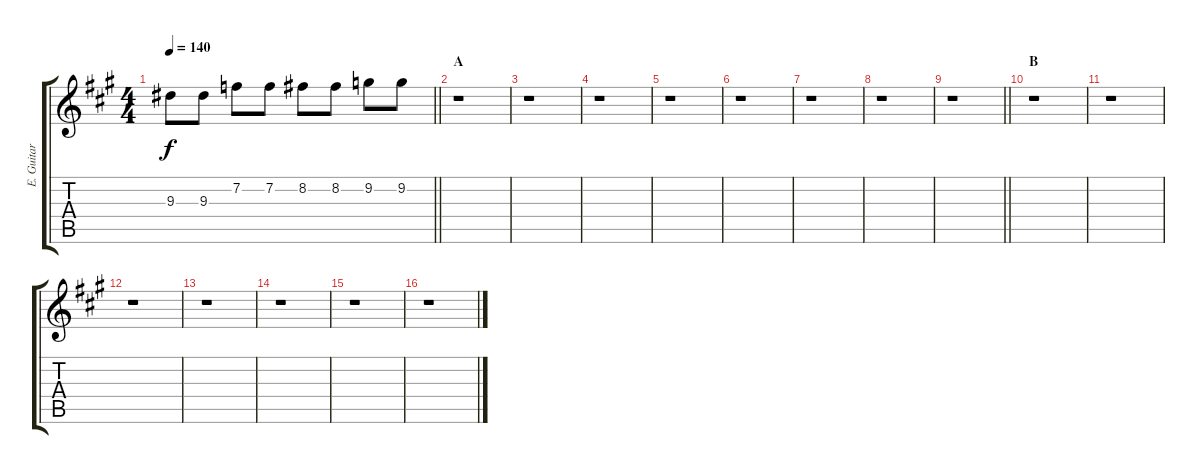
\track ("E. Guitar III" "E. Guitar ") {instrument overdrivenguitar}
\staff {score tabs}
\tuning (Eb4 Bb3 Gb3 Db3 Ab2 Eb2) {hide}
\ts (4 4)
\tempo 140
\clef g2
\barLineRight lightlight
\ks a
9.3{t}.8{dy f} 9.3.8 7.2.8 7.2.8 8.2.8 8.2.8 9.2.8 9.2.8 |
\section ("" "A")
r.1 |
r.1 |
r.1 |
r.1 |
r.1 |
r.1 |
r.1 |
\barLineRight lightlight
r.1 |
\section ("" "B")
r.1 |
r.1 |
r.1 |
r.1 |
r.1 |
r.1 |
r.1
